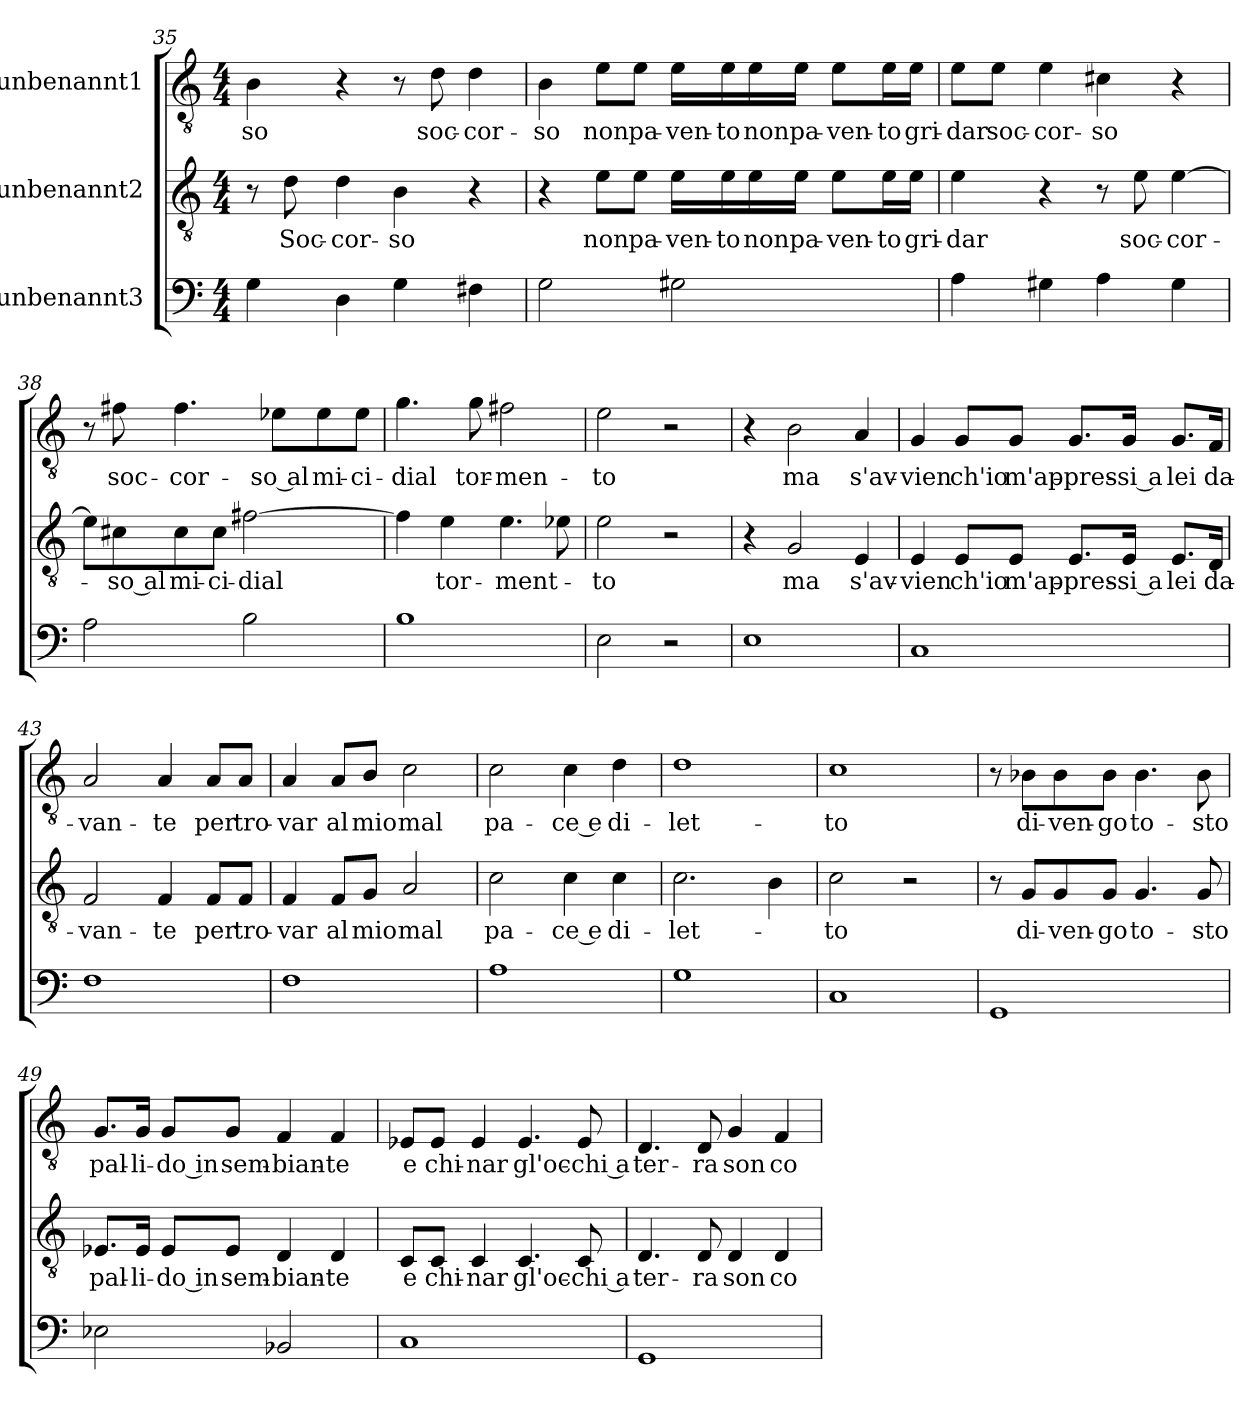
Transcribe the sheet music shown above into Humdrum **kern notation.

**kern	**kern	**text	**kern	**text
*part3	*part2	*part2	*part1	*part1
*staff3	*staff2	*staff2	*staff1	*staff1
*I"unbenannt3	*I"unbenannt2	*	*I"unbenannt1	*
*clefF4	*clefGv2	*	*clefGv2	*
*k[]	*k[]	*	*k[]	*
*M4/4	*M4/4	*	*M4/4	*
=35	=35	=35	=35	=35
!	!	!	!	!LO:LY:b
4G\	8r	.	4B\	so
!	!	!LO:LY:b	!	!
.	8d\	Soc-	.	.
!	!	!LO:LY:b	!	!
4D\	4d\	cor-	4r	.
!	!	!LO:LY:b	!	!
4G\	4B\	so	8r	.
!	!	!	!	!LO:LY:b
.	.	.	8d\	soc-
!	!	!	!	!LO:LY:b
4F#X\	4r	.	4d\	cor-
=36	=36	=36	=36	=36
!	!	!	!	!LO:LY:b
2G\	4r	.	4B\	so
!	!	!LO:LY:b	!	!LO:LY:b
.	8e\L	non	8e\L	non
!	!	!LO:LY:b	!	!LO:LY:b
.	8e\J	pa-	8e\J	pa-
!	!	!LO:LY:b	!	!LO:LY:b
2G#X\	16e\LL	ven-	16e\LL	ven-
!	!	!LO:LY:b	!	!LO:LY:b
.	16e\	to	16e\	to
!	!	!LO:LY:b	!	!LO:LY:b
.	16e\	non	16e\	non
!	!	!LO:LY:b	!	!LO:LY:b
.	16e\JJ	pa-	16e\JJ	pa-
!	!	!LO:LY:b	!	!LO:LY:b
.	8e\L	ven-	8e\L	ven-
!	!	!LO:LY:b	!	!LO:LY:b
.	16e\L	to	16e\L	to
!	!	!LO:LY:b	!	!LO:LY:b
.	16e\JJ	gri-	16e\JJ	gri-
!!LO:LB:g=z
=37	=37	=37	=37	=37
!	!	!LO:LY:b	!	!LO:LY:b
4A\	4e\	dar	8e\L	dar
!	!	!	!	!LO:LY:b
.	.	.	8e\J	soc-
!	!	!	!	!LO:LY:b
4G#X\	4r	.	4e\	cor-
!	!	!	!	!LO:LY:b
4A\	8r	.	4c#X\	so
!	!	!LO:LY:b	!	!
.	8e\	soc-	.	.
!	!	!LO:LY:b	!	!
4G#\	[4e\	cor-	4r	.
=38	=38	=38	=38	=38
2A\	8e\L]	.	8r	.
!	!	!LO:LY:b	!	!LO:LY:b
.	8c#X\	so al	8f#X\	soc-
!	!	!LO:LY:b	!	!LO:LY:b
.	8c#\	mi-	4.f#\	cor-
!	!	!LO:LY:b	!	!
.	8c#\J	ci-	.	.
!	!	!LO:LY:b	!	!
2B\	[2f#X\	dial	.	.
!	!	!	!	!LO:LY:b
.	.	.	8e-X\L	so al
!	!	!	!	!LO:LY:b
.	.	.	8e-\	mi-
!	!	!	!	!LO:LY:b
.	.	.	8e-\J	ci-
=39	=39	=39	=39	=39
!	!	!	!	!LO:LY:b
1B	4f#\]	.	4.g\	dial
!	!	!LO:LY:b	!	!
.	4e\	tor-	.	.
!	!	!	!	!LO:LY:b
.	.	.	8g\	tor-
!	!	!LO:LY:b	!	!LO:LY:b
.	4.e\	ment-	2f#X\	men-
.	8e-X\	.	.	.
=40	=40	=40	=40	=40
!	!	!LO:LY:b	!	!LO:LY:b
2E\	2e\	to	2e\	to
2r	2r	.	2r	.
!!LO:PB:g=z
=41	=41	=41	=41	=41
1E	4r	.	4r	.
!	!	!LO:LY:b	!	!LO:LY:b
.	2G/	ma	2B\	ma
!	!	!LO:LY:b	!	!LO:LY:b
.	4E/	s'av-	4A/	s'av-
=42	=42	=42	=42	=42
!	!	!LO:LY:b	!	!LO:LY:b
1C	4E/	vien	4G/	vien
!	!	!LO:LY:b	!	!LO:LY:b
.	8E/L	ch'io	8G/L	ch'io
!	!	!LO:LY:b	!	!LO:LY:b
.	8E/J	m'ap-	8G/J	m'ap-
!	!	!LO:LY:b	!	!LO:LY:b
.	8.E/L	pres-	8.G/L	pres-
!	!	!LO:LY:b	!	!LO:LY:b
.	16E/Jk	si a	16G/Jk	si a
!	!	!LO:LY:b	!	!LO:LY:b
.	8.E/L	lei	8.G/L	lei
!	!	!LO:LY:b	!	!LO:LY:b
.	16D/Jk	da-	16F/Jk	da-
=43	=43	=43	=43	=43
!	!	!LO:LY:b	!	!LO:LY:b
1F	2F/	van-	2A/	van-
!	!	!LO:LY:b	!	!LO:LY:b
.	4F/	te	4A/	te
!	!	!LO:LY:b	!	!LO:LY:b
.	8F/L	per	8A/L	per
!	!	!LO:LY:b	!	!LO:LY:b
.	8F/J	tro-	8A/J	tro-
=44	=44	=44	=44	=44
!	!	!LO:LY:b	!	!LO:LY:b
1F	4F/	var	4A/	var
!	!	!LO:LY:b	!	!LO:LY:b
.	8F/L	al	8A/L	al
!	!	!LO:LY:b	!	!LO:LY:b
.	8G/J	mio	8B/J	mio
!	!	!LO:LY:b	!	!LO:LY:b
.	2A/	mal	2c\	mal
!!LO:LB:g=z
=45	=45	=45	=45	=45
!	!	!LO:LY:b	!	!LO:LY:b
1A	2c\	pa-	2c\	pa-
!	!	!LO:LY:b	!	!LO:LY:b
.	4c\	ce e	4c\	ce e
!	!	!LO:LY:b	!	!LO:LY:b
.	4c\	di-	4d\	di-
=46	=46	=46	=46	=46
!	!	!LO:LY:b	!	!LO:LY:b
1G	2.c\	let-	1d	let-
.	4B\	.	.	.
=47	=47	=47	=47	=47
!	!	!LO:LY:b	!	!LO:LY:b
1C	2c\	to	1c	to
.	2r	.	.	.
=48	=48	=48	=48	=48
1GG	8r	.	8r	.
!	!	!LO:LY:b	!	!LO:LY:b
.	8G/L	di-	8B-X\L	di-
!	!	!LO:LY:b	!	!LO:LY:b
.	8G/	ven-	8B-\	ven-
!	!	!LO:LY:b	!	!LO:LY:b
.	8G/J	go	8B-\J	go
!	!	!LO:LY:b	!	!LO:LY:b
.	4.G/	to-	4.B-\	to-
!	!	!LO:LY:b	!	!LO:LY:b
.	8G/	sto	8B-\	sto
=49	=49	=49	=49	=49
!	!	!LO:LY:b	!	!LO:LY:b
2E-X\	8.E-X/L	pal-	8.G/L	pal-
!	!	!LO:LY:b	!	!LO:LY:b
.	16E-/Jk	li-	16G/Jk	li-
!	!	!LO:LY:b	!	!LO:LY:b
.	8E-/L	do in	8G/L	do in
!	!	!LO:LY:b	!	!LO:LY:b
.	8E-/J	sem-	8G/J	sem-
!	!	!LO:LY:b	!	!LO:LY:b
2BB-X/	4D/	bian-	4F/	bian-
!	!	!LO:LY:b	!	!LO:LY:b
.	4D/	te	4F/	te
!!LO:LB:g=z
=50	=50	=50	=50	=50
!	!	!LO:LY:b	!	!LO:LY:b
1C	8C/L	e	8E-X/L	e
!	!	!LO:LY:b	!	!LO:LY:b
.	8C/J	chi-	8E-/J	chi-
!	!	!LO:LY:b	!	!LO:LY:b
.	4C/	nar	4E-/	nar
!	!	!LO:LY:b	!	!LO:LY:b
.	4.C/	gl'oc-	4.E-/	gl'oc-
!	!	!LO:LY:b	!	!LO:LY:b
.	8C/	chi a	8E-/	chi a
=51	=51	=51	=51	=51
!	!	!LO:LY:b	!	!LO:LY:b
1GG	4.D/	ter-	4.D/	ter-
!	!	!LO:LY:b	!	!LO:LY:b
.	8D/	ra	8D/	ra
!	!	!LO:LY:b	!	!LO:LY:b
.	4D/	son	4G/	son
!	!	!LO:LY:b	!	!LO:LY:b
.	4D/	co-	4F/	co-
=	=	=	=	=
*-	*-	*-	*-	*-
